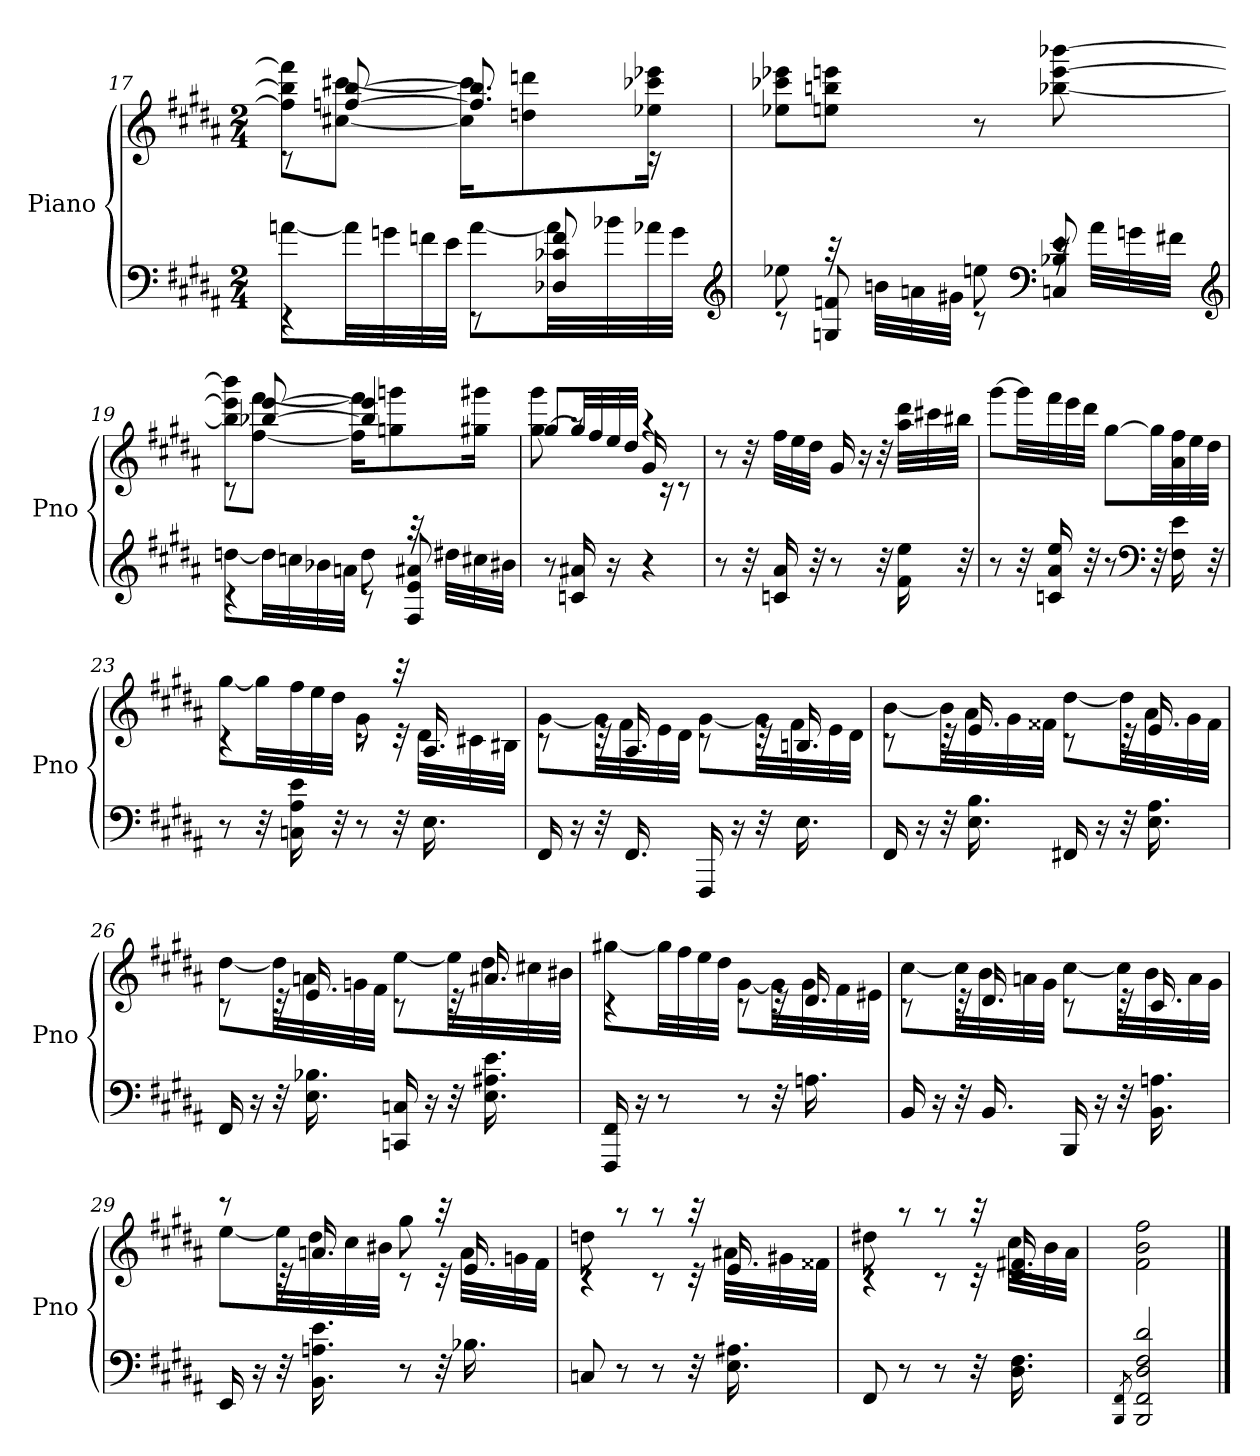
**kern	**kern
*part1	*part1
*staff2	*staff1
*I"Piano	*
*I'Pno	*
*clefF4	*clefG2
*k[f#c#g#d#a#]	*k[f#c#g#d#a#]
*B:	*B:
*M2/4	*M2/4
=17	=17
*^	*^
4rEE	[8anL	8rc	8ff] 8bb] 8fff]L
.	32aLL]	[8ffn [8bb	[8cc#X [8ccc#XJ
.	32gn	.	.
.	32fn	.	.
.	32eJJJ	.	.
8rEE	[8aL	8.ff] 8.bb]	16cc#] 16ccc#]KL
.	.	.	8ddn 8dddn
8D-X 8c-X 8f	32aLL]	.	.
.	32b-X	.	.
.	32a-X	16rc	16ee-X 16ccc-X 16eee-XJk
.	32gJJJ	.	.
*	*	*v	*v
*clefG2	*	*
=18	=18	=18
8rc	8ee-X	8ee-X 8ccc-X 8eee-XL
8Gn 8fn	32raa	8een 8bbn 8eeenJ
.	32bnLLL	.
.	32an	.
.	32g#XJJJ	.
8rc	8een	8r
*clefF4	*	*
8Cn 8B-X 8e	32rc	[8bb-X [8eee [8bbb-X
.	32aLLL	.
.	32gn	.
.	32f#XJJJ	.
*clefG2	*	*
=19	=19	=19
*	*	*^
4rc	[8ddnL	8rc	8bb-] 8eee] 8bbb-]L
.	32ddLL]	[8bb-X [8eee	[8ff# [8fff#J
.	32ccn	.	.
.	32b-X	.	.
.	32anJJJ	.	.
8rc	8dd	4bb-] 4eee]	16ff#] 16fff#]KL
.	.	.	8ggn 8gggn
8F# 8e 8a#X	32raa	.	.
.	32dd#XLLL	.	.
.	32cc#X	.	16gg#X 16ggg#XJk
.	32b#XJJJ	.	.
*v	*v	*	*
=20	=20	=20
8r	[8gg#L	8gg# 8ggg#
16cn 16a#X	32gg#LL]	8raa
.	32ff#	.
16r	32ee	.
.	32dd#JJJ	.
4r	16g#	4raa
.	16rc	.
.	8rc	.
*	*v	*v
=21	=21
8r	8r
32r	32r
16cn 16a#	32ff#LLL
.	32ee
32r	32dd#JJJ
8r	16g#
.	16r
32r	32r
16f# 16ee	32aa# 32ddd#LLL
.	32ccc#X
32r	32bb#XJJJ
=22	=22
8r	[8ggg#L
32r	32ggg#LL]
16cn 16a# 16ee	32fff#
.	32eee
32r	32ddd#JJJ
8r	[8gg#L
*clefF4	*
32r	32gg#LL]
16F# 16e	32a# 32ff#
.	32ee
32r	32dd#JJJ
=23	=23
*	*^
8r	4rc	[8gg#L
32r	.	32gg#LL]
16Cn 16A# 16e	.	32ff#
.	.	32ee
32r	.	32dd#JJJ
8r	8rc	8g#
32r	32rc	32raa
16.E	16.A#	32d#LLL
.	.	32c#X
.	.	32B#XJJJ
=24	=24	=24
16FF#	8rc	[8g#L
16r	.	.
32r	32rc	32g#LL]
16.FF#	16.A#	32f#
.	.	32e
.	.	32d#JJJ
16FFF#	8rc	[8g#L
16r	.	.
32r	32rc	32g#LL]
16.E	16.Bn	32f#
.	.	32e
.	.	32d#JJJ
=25	=25	=25
16FF#	8rc	[8bL
16r	.	.
32r	32rc	32bLL]
16.E 16.B	16.e	32a#
.	.	32g#
.	.	32f##XJJJ
16FF#X	8rc	[8dd#L
16r	.	.
32r	32rc	32dd#LL]
16.E 16.A#	16.e	32a#
.	.	32g#
.	.	32f##JJJ
=26	=26	=26
16FF#	8rc	[8dd#L
16r	.	.
32r	32rc	32dd#LL]
16.E 16.B-X	16.e	32an
.	.	32gn
.	.	32f#JJJ
16CCn 16Cn	8rc	[8eeL
16r	.	.
32r	32rc	32eeLL]
16.E 16.A#X 16.e	16.a#X	32dd#
.	.	32cc#X
.	.	32b#XJJJ
=27	=27	=27
16FFF# 16FF#	4rc	[8gg#XL
16r	.	.
8r	.	32gg#LL]
.	.	32ff#
.	.	32ee
.	.	32dd#JJJ
8r	8rc	[8g#L
32r	32rc	32g#LL]
16.An	16.d#	32g#
.	.	32f#
.	.	32e#XJJJ
=28	=28	=28
16BB	8rc	[8cc#L
16r	.	.
32r	32rc	32cc#LL]
16.BB	16.d#	32b
.	.	32an
.	.	32g#JJJ
16BBB	8rc	[8cc#L
16r	.	.
32r	32rc	32cc#LL]
16.BB 16.An	16.c#	32b
.	.	32a
.	.	32g#JJJ
=29	=29	=29
16EE	8r	[8eeL
16r	.	.
32r	32rc	32eeLL]
16.BB 16.An 16.e	16.an	32dd#
.	.	32cc#
.	.	32b#XJJJ
8r	8rc	8gg#
32r	32rc	32raa
16.B-X	16.e	32aLLL
.	.	32gn
.	.	32f#JJJ
=30	=30	=30
8Cn	4rc	8ddn
8r	.	8raa
8r	8rc	8raa
32r	32rc	32raa
16.E 16.A#X	16.e	32a#XLLL
.	.	32g#X
.	.	32f##XJJJ
=31	=31	=31
8FF#	4rc	8dd#X
8r	.	8raa
8r	8rc	8raa
32r	32rc	32raa
16.D# 16.F#	16.d# 16.f#X	32cc#LLL
.	.	32b
.	.	32a#JJJ
*	*v	*v
=32	=32
8qBBB/ 8qFF#/	.
2BBB] 2FF#] 2D# 2F# 2d#	2f# 2b 2ff#
==	==
*-	*-
